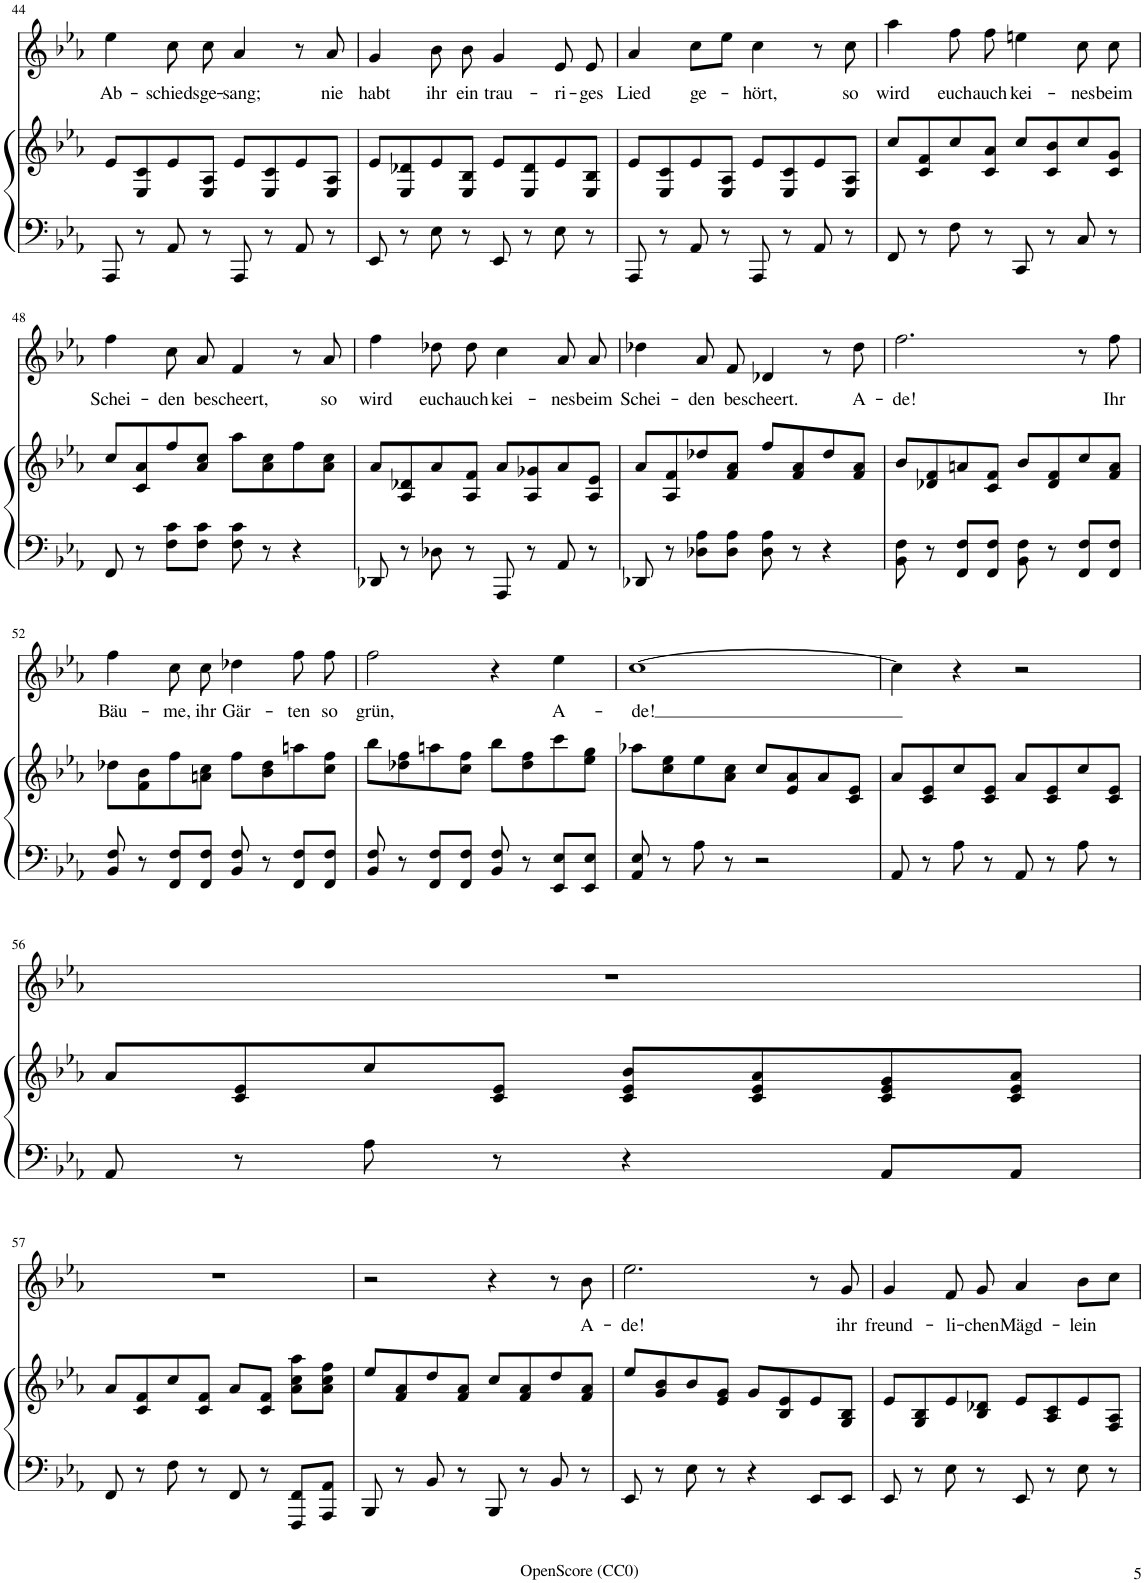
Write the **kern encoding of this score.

**kern	**kern	**kern	**text
*part2	*part2	*part1	*part1
*staff3	*staff2	*staff1	*staff1
*I"Piano	*	*I"Voice	*
*I'Pno	*	*	*
!!LO:PB:g=z
*clefF4	*clefG2	*clefG2	*
*k[b-e-a-]	*k[b-e-a-]	*k[b-e-a-]	*
*M4/4	*M4/4	*M4/4	*
*met(c)	*met(c)	*met(c)	*
=44	=44	=44	=44
!	!	!	!LO:LY:b
8AAA-/	8e-/L	4ee-\	Ab-
8r	8E-/ 8c/	.	.
!	!	!	!LO:LY:b
8AA-/	8e-/	8cc\	-schieds-
!	!	!	!LO:LY:b
8r	8E-/ 8A-/J	8cc\	-ge-
!	!	!	!LO:LY:b
8AAA-/	8e-/L	4a-/	-sang;
8r	8E-/ 8c/	.	.
8AA-/	8e-/	8r	.
!	!	!	!LO:LY:b
8r	8E-/ 8A-/J	8a-/	nie
=45	=45	=45	=45
!	!	!	!LO:LY:b
8EE-/	8e-/L	4g/	habt
8r	8E-/ 8d-X/	.	.
!	!	!	!LO:LY:b
8E-\	8e-/	8b-\	ihr
!	!	!	!LO:LY:b
8r	8E-/ 8B-/J	8b-\	ein
!	!	!	!LO:LY:b
8EE-/	8e-/L	4g/	trau-
8r	8E-/ 8d-/	.	.
!	!	!	!LO:LY:b
8E-\	8e-/	8e-/	-ri-
!	!	!	!LO:LY:b
8r	8E-/ 8B-/J	8e-/	-ges
=46	=46	=46	=46
!	!	!	!LO:LY:b
8AAA-/	8e-/L	4a-/	Lied
8r	8E-/ 8c/	.	.
!	!	!	!LO:LY:b
8AA-/	8e-/	8cc\L	ge-
8r	8E-/ 8A-/J	8ee-\J	.
!	!	!	!LO:LY:b
8AAA-/	8e-/L	4cc\	-hört,
8r	8E-/ 8c/	.	.
8AA-/	8e-/	8r	.
!	!	!	!LO:LY:b
8r	8E-/ 8A-/J	8cc\	so
=47	=47	=47	=47
!	!	!	!LO:LY:b
8FF/	8cc/L	4aa-\	wird
8r	8c/ 8f/	.	.
!	!	!	!LO:LY:b
8F\	8cc/	8ff\	euch
!	!	!	!LO:LY:b
8r	8c/ 8a-/J	8ff\	auch
!	!	!	!LO:LY:b
8CC/	8cc/L	4een\	kei-
8r	8c/ 8b-/	.	.
!	!	!	!LO:LY:b
8C/	8cc/	8cc\	-nes
!	!	!	!LO:LY:b
8r	8c/ 8g/J	8cc\	beim
!!LO:LB:g=z
=48	=48	=48	=48
!	!	!	!LO:LY:b
8FF/	8cc/L	4ff\	Schei-
8r	8c/ 8a-/	.	.
!	!	!	!LO:LY:b
8F\ 8c\L	8ff/	8cc\	-den
!	!	!	!LO:LY:b
8F\ 8c\J	8a-/ 8cc/J	8a-/	be-
!	!	!	!LO:LY:b
8F\ 8c\	8aa-\L	4f/	-scheert,
8r	8a-\ 8cc\	.	.
4r	8ff\	8r	.
!	!	!	!LO:LY:b
.	8a-\ 8cc\J	8a-/	so
=49	=49	=49	=49
!	!	!	!LO:LY:b
8DD-X/	8a-/L	4ff\	wird
8r	8A-/ 8d-X/	.	.
!	!	!	!LO:LY:b
8D-X\	8a-/	8dd-X\	euch
!	!	!	!LO:LY:b
8r	8A-/ 8f/J	8dd-\	auch
!	!	!	!LO:LY:b
8AAA-/	8a-/L	4cc\	kei-
8r	8A-/ 8g-X/	.	.
!	!	!	!LO:LY:b
8AA-/	8a-/	8a-/	-nes
!	!	!	!LO:LY:b
8r	8A-/ 8e-/J	8a-/	beim
=50	=50	=50	=50
!	!	!	!LO:LY:b
8DD-X/	8a-/L	4dd-X\	Schei-
8r	8A-/ 8f/	.	.
!	!	!	!LO:LY:b
8D-X\ 8A-\L	8dd-X/	8a-/	-den
!	!	!	!LO:LY:b
8D-\ 8A-\J	8f/ 8a-/J	8f/	be-
!	!	!	!LO:LY:b
8D-\ 8A-\	8ff/L	4d-X/	-scheert.
8r	8f/ 8a-/	.	.
4r	8dd-/	8r	.
!	!	!	!LO:LY:b
.	8f/ 8a-/J	8dd-\	A-
=51	=51	=51	=51
!	!	!	!LO:LY:b
8BB-\ 8F\	8b-/L	2.ff\	-de!
8r	8d-X/ 8f/	.	.
8FF/ 8F/L	8an/	.	.
8FF/ 8F/J	8c/ 8f/J	.	.
8BB-\ 8F\	8b-/L	.	.
8r	8d-/ 8f/	.	.
8FF/ 8F/L	8cc/	8r	.
!	!	!	!LO:LY:b
8FF/ 8F/J	8f/ 8a/J	8ff\	Ihr
!!LO:LB:g=z
=52	=52	=52	=52
!	!	!	!LO:LY:b
8BB-/ 8F/	8dd-X\L	4ff\	Bäu-
8r	8f\ 8b-\	.	.
!	!	!	!LO:LY:b
8FF/ 8F/L	8ff\	8cc\	-me,
!	!	!	!LO:LY:b
8FF/ 8F/J	8an\ 8cc\J	8cc\	ihr
!	!	!	!LO:LY:b
8BB-/ 8F/	8ff\L	4dd-X\	Gär-
8r	8b-\ 8dd-\	.	.
!	!	!	!LO:LY:b
8FF/ 8F/L	8aan\	8ff\	-ten
!	!	!	!LO:LY:b
8FF/ 8F/J	8cc\ 8ff\J	8ff\	so
=53	=53	=53	=53
!	!	!	!LO:LY:b
8BB-/ 8F/	8bb-\L	2ff\	grün,
8r	8dd-X\ 8ff\	.	.
8FF/ 8F/L	8aan\	.	.
8FF/ 8F/J	8cc\ 8ff\J	.	.
8BB-/ 8F/	8bb-\L	4r	.
8r	8dd-\ 8ff\	.	.
!	!	!	!LO:LY:b
8EE-/ 8E-/L	8ccc\	4ee-\	A-
8EE-/ 8E-/J	8ee-\ 8gg\J	.	.
=54	=54	=54	=54
!	!	!	!LO:LY:b
8AA-/ 8E-/	8aa-X\L	[1cc	-de!
8r	8cc\ 8ee-\	.	.
8A-\	8ee-\	.	.
8r	8a-\ 8cc\J	.	.
2r	8cc/L	.	.
.	8e-/ 8a-/	.	.
.	8a-/	.	.
.	8c/ 8e-/J	.	.
=55	=55	=55	=55
8AA-/	8a-/L	4cc\]	.
8r	8c/ 8e-/	.	.
8A-\	8cc/	4r	.
8r	8c/ 8e-/J	.	.
8AA-/	8a-/L	2r	.
8r	8c/ 8e-/	.	.
8A-\	8cc/	.	.
8r	8c/ 8e-/J	.	.
!!LO:LB:g=z
=56	=56	=56	=56
8AA-/	8a-/L	1r	.
8r	8c/ 8e-/	.	.
8A-\	8cc/	.	.
8r	8c/ 8e-/J	.	.
4r	8c/ 8e-/ 8b-/L	.	.
.	8c/ 8e-/ 8a-/	.	.
8AA-/L	8c/ 8e-/ 8g/	.	.
8AA-/J	8c/ 8e-/ 8a-/J	.	.
!!LO:LB:g=z
=57	=57	=57	=57
8FF/	8a-/L	1r	.
8r	8c/ 8f/	.	.
8F\	8cc/	.	.
8r	8c/ 8f/J	.	.
8FF/	8a-/L	.	.
8r	8c/ 8f/J	.	.
8FFF/ 8FF/L	8a-\ 8cc\ 8aa-\L	.	.
8AAA-/ 8AA-/J	8a-\ 8cc\ 8ff\J	.	.
=58	=58	=58	=58
8BBB-/	8ee-/L	2r	.
8r	8f/ 8a-/	.	.
8BB-/	8dd/	.	.
8r	8f/ 8a-/J	.	.
8BBB-/	8cc/L	4r	.
8r	8f/ 8a-/	.	.
8BB-/	8dd/	8r	.
!	!	!	!LO:LY:b
8r	8f/ 8a-/J	8b-\	A-
=59	=59	=59	=59
!	!	!	!LO:LY:b
8EE-/	8ee-/L	2.ee-\	-de!
8r	8g/ 8b-/	.	.
8E-\	8b-/	.	.
8r	8e-/ 8g/J	.	.
4r	8g/L	.	.
.	8B-/ 8e-/	.	.
8EE-/L	8e-/	8r	.
!	!	!	!LO:LY:b
8EE-/J	8G/ 8B-/J	8g/	ihr
=60	=60	=60	=60
!	!	!	!LO:LY:b
8EE-/	8e-/L	4g/	freund-
8r	8G/ 8B-/	.	.
!	!	!	!LO:LY:b
8E-\	8e-/	8f/	-li-
!	!	!	!LO:LY:b
8r	8B-/ 8d-X/J	8g/	-chen
!	!	!	!LO:LY:b
8EE-/	8e-/L	4a-/	Mägd-
8r	8A-/ 8c/	.	.
!	!	!	!LO:LY:b
8E-\	8e-/	8b-\L	-lein
8r	8F/ 8A-/J	8cc\J	.
=	=	=	=
*-	*-	*-	*-
